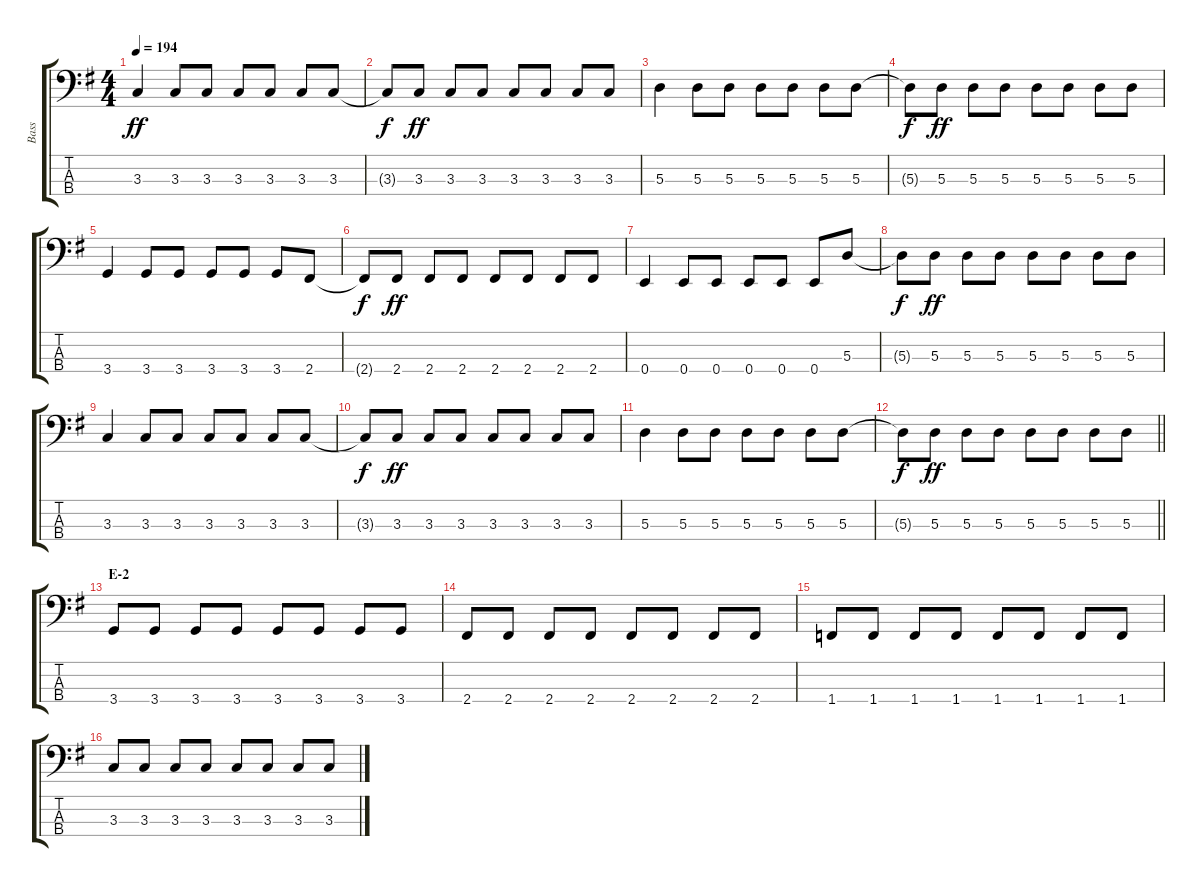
\track ("Bass" "Bass") {instrument electricbasspick}
\staff {score tabs}
\tuning (G2 D2 A1 E1) {hide}
\ts (4 4)
\tempo 194
\clef f4
\ks g
3.3.4{dy ff} 3.3.8 3.3.8 3.3.8 3.3.8 3.3.8 3.3.8 |
3.3{t}.8{dy f} 3.3.8{dy ff} 3.3.8 3.3.8 3.3.8 3.3.8 3.3.8 3.3.8 |
5.3.4 5.3.8 5.3.8 5.3.8 5.3.8 5.3.8 5.3.8 |
5.3{t}.8{dy f} 5.3.8{dy ff} 5.3.8 5.3.8 5.3.8 5.3.8 5.3.8 5.3.8 |
3.4.4 3.4.8 3.4.8 3.4.8 3.4.8 3.4.8 2.4.8 |
2.4{t}.8{dy f} 2.4.8{dy ff} 2.4.8 2.4.8 2.4.8 2.4.8 2.4.8 2.4.8 |
0.4.4 0.4.8 0.4.8 0.4.8 0.4.8 0.4.8 5.3.8 |
5.3{t}.8{dy f} 5.3.8{dy ff} 5.3.8 5.3.8 5.3.8 5.3.8 5.3.8 5.3.8 |
3.3.4 3.3.8 3.3.8 3.3.8 3.3.8 3.3.8 3.3.8 |
3.3{t}.8{dy f} 3.3.8{dy ff} 3.3.8 3.3.8 3.3.8 3.3.8 3.3.8 3.3.8 |
5.3.4 5.3.8 5.3.8 5.3.8 5.3.8 5.3.8 5.3.8 |
\barLineRight lightlight
5.3{t}.8{dy f} 5.3.8{dy ff} 5.3.8 5.3.8 5.3.8 5.3.8 5.3.8 5.3.8 |
\section ("" "E-2")
3.4.8 3.4.8 3.4.8 3.4.8 3.4.8 3.4.8 3.4.8 3.4.8 |
2.4.8 2.4.8 2.4.8 2.4.8 2.4.8 2.4.8 2.4.8 2.4.8 |
1.4.8 1.4.8 1.4.8 1.4.8 1.4.8 1.4.8 1.4.8 1.4.8 |
3.3.8 3.3.8 3.3.8 3.3.8 3.3.8 3.3.8 3.3.8 3.3.8
